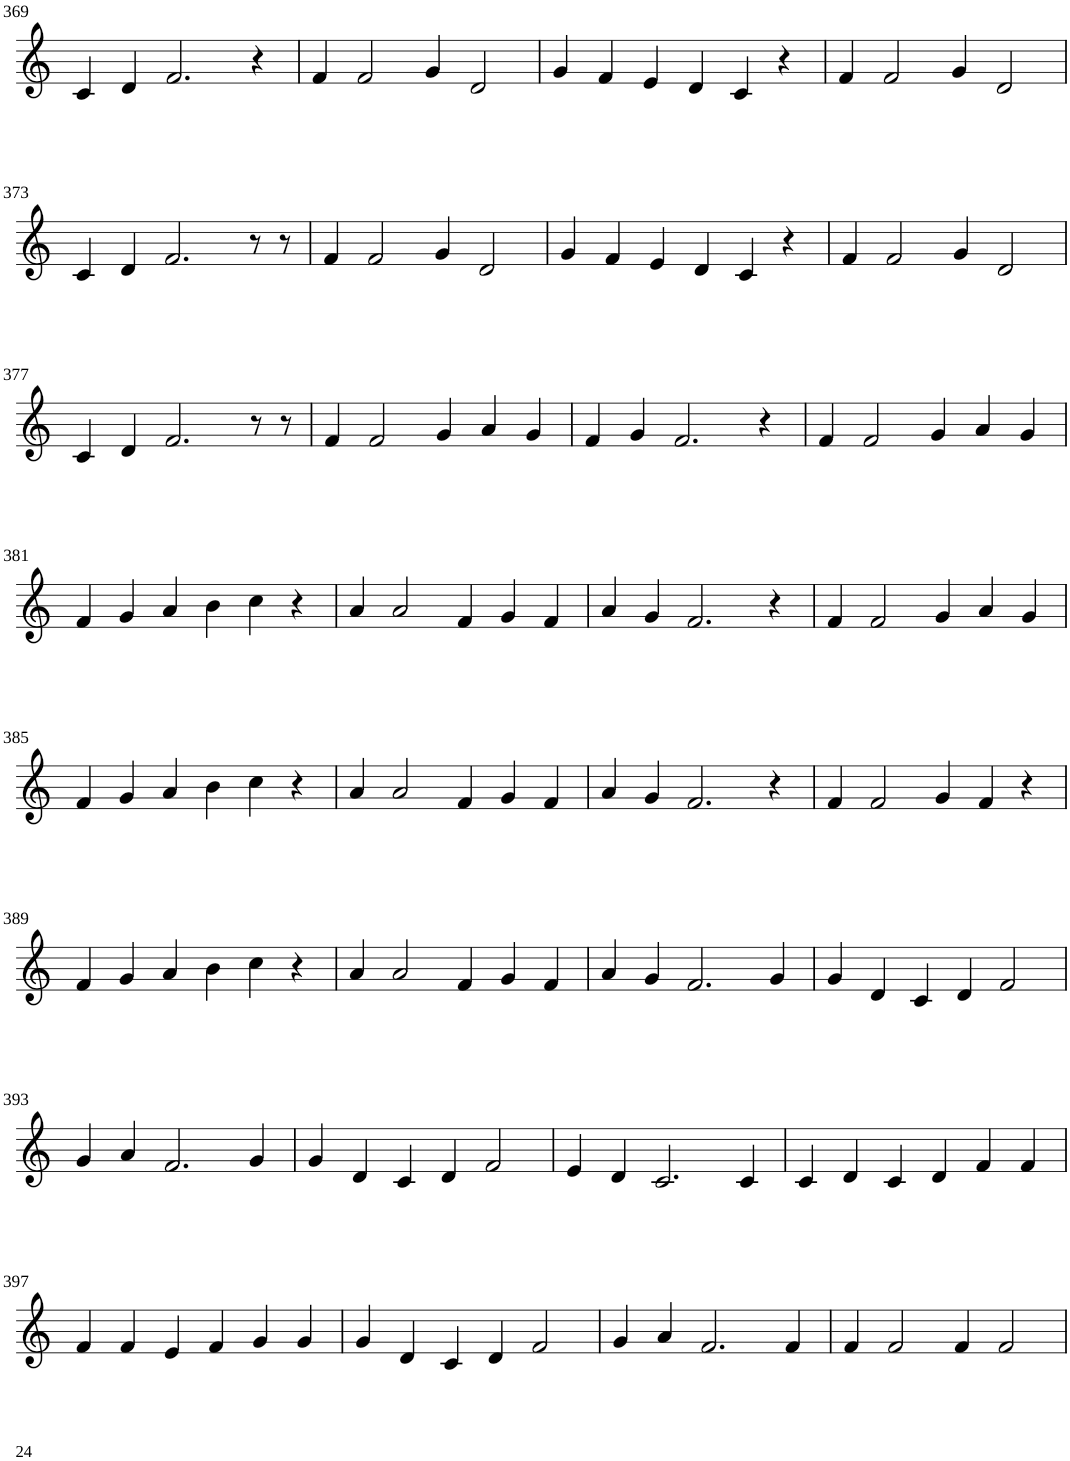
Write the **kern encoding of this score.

**kern
*part1
*staff1
*I"Violin
!!LO:PB:g=z
*clefG2
*k[]
*M6/4
=369
4c/
4d/
2.f/
4r
=370
4f/
2f/
4g/
2d/
=371
4g/
4f/
4e/
4d/
4c/
4r
=372
4f/
2f/
4g/
2d/
!!LO:LB:g=z
=373
4c/
4d/
2.f/
8r
8r
=374
4f/
2f/
4g/
2d/
=375
4g/
4f/
4e/
4d/
4c/
4r
=376
4f/
2f/
4g/
2d/
!!LO:LB:g=z
=377
4c/
4d/
2.f/
8r
8r
=378
4f/
2f/
4g/
4a/
4g/
=379
4f/
4g/
2.f/
4r
=380
4f/
2f/
4g/
4a/
4g/
!!LO:LB:g=z
=381
4f/
4g/
4a/
4b\
4cc\
4r
=382
4a/
2a/
4f/
4g/
4f/
=383
4a/
4g/
2.f/
4r
=384
4f/
2f/
4g/
4a/
4g/
!!LO:LB:g=z
=385
4f/
4g/
4a/
4b\
4cc\
4r
=386
4a/
2a/
4f/
4g/
4f/
=387
4a/
4g/
2.f/
4r
=388
4f/
2f/
4g/
4f/
4r
!!LO:LB:g=z
=389
4f/
4g/
4a/
4b\
4cc\
4r
=390
4a/
2a/
4f/
4g/
4f/
=391
4a/
4g/
2.f/
4g/
=392
4g/
4d/
4c/
4d/
2f/
!!LO:LB:g=z
=393
4g/
4a/
2.f/
4g/
=394
4g/
4d/
4c/
4d/
2f/
=395
4e/
4d/
2.c/
4c/
=396
4c/
4d/
4c/
4d/
4f/
4f/
!!LO:LB:g=z
=397
4f/
4f/
4e/
4f/
4g/
4g/
=398
4g/
4d/
4c/
4d/
2f/
=399
4g/
4a/
2.f/
4f/
=400
4f/
2f/
4f/
2f/
=
*-
